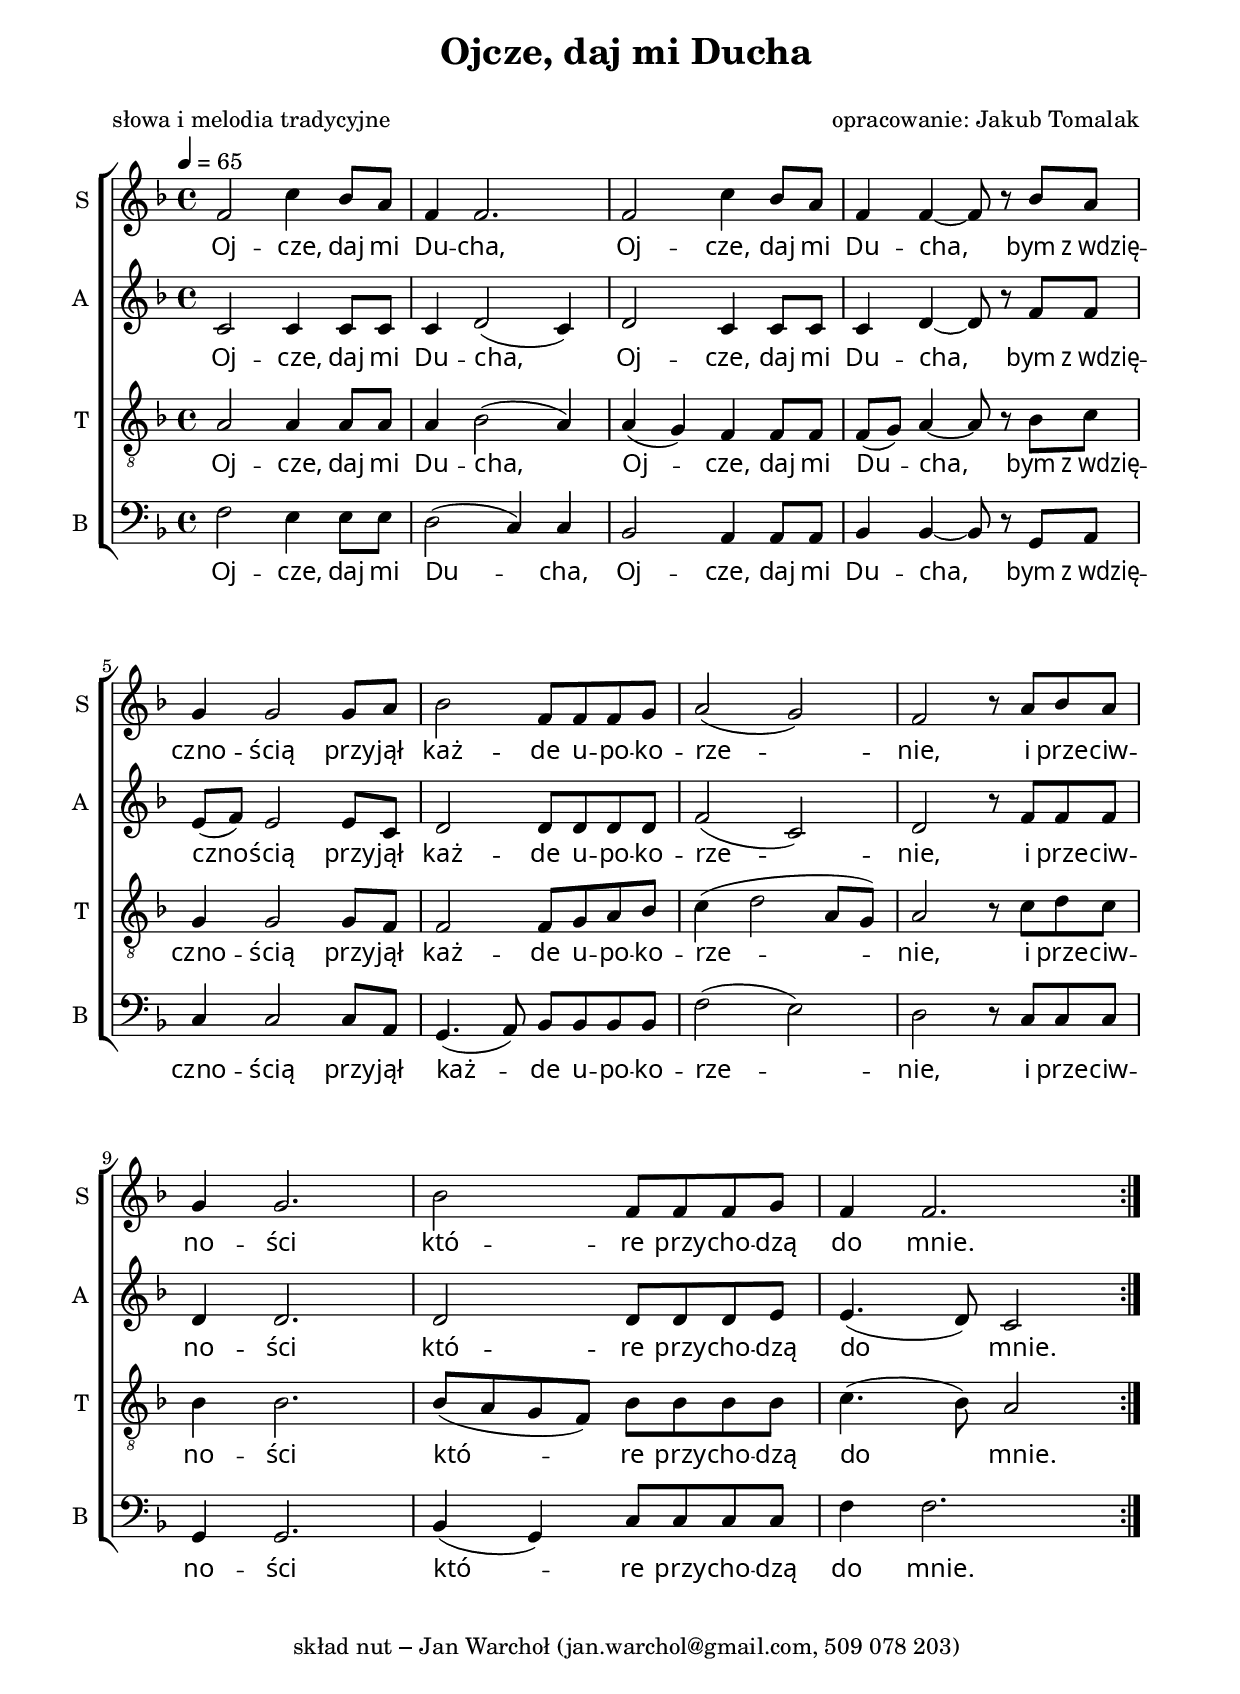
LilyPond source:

\version "2.17.3"
#(set-global-staff-size 20)

\header {
  title = \markup \column {
    "Ojcze, daj mi Ducha" " "
  }
  composer = "opracowanie: Jakub Tomalak"
  poet = "słowa i melodia tradycyjne"
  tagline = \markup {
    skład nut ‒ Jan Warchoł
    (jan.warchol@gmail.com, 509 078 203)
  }
}

\paper {
  system-count = 3
  left-margin = 19 \mm
  right-margin = 17 \mm
  ragged-last-bottom = ##f
  top-markup-spacing #'basic-distance = 6
  last-bottom-spacing #'basic-distance = 11
}

m = #(define-music-function (parser location off) (number?)
       #{
         \once \override Lyrics.LyricText #'X-offset = #off
       #})
%--------------------------------MELODY--------------------------------
sopranomelody = \relative f' {
  \dynamicUp
  \key f \major
  \time 4/4
  \tempo 4=65
  f2 c'4 bes8 a
  f4 f2.
  f2 c'4 bes8 a
  f4 f4~ f8 r bes8 a
  g4 g2 g8 a
  bes2 f8 f f g
  a2( g)
  f2 r8 a bes a
  g4 g2.
  bes2 f8 f f g
  f4 f2.
  \bar ":|"
}
altomelody = \relative f' {
  \dynamicUp
  \key f \major
  \time 4/4
  \tempo 4=65
  c2 c4 c8 c
  c4 d2( c4)
  d2 c4 c8 c
  c4 d4~ d8 r f f
  e( f) e2 e8 c
  d2 d8 d d d
  f2( c)
  d2 r8 f8 f f
  d4 d2.
  d2 d8 d d e
  e4.( d8) c2
  \bar ":|"
}
tenormelody = \relative f {
  \dynamicUp
  \key f \major
  \time 4/4
  \tempo 4=65
  a2 a4 a8 a
  a4 bes2( a4)
  a4( g) f f8 f
  f( g) a4~ a8 r bes8 c
  g4 g2 g8 f
  f2 f8 g a bes
  c4( d2 a8 g)
  a2 r8 c d c
  bes4 bes2.
  bes8( a g f) bes bes bes bes
  c4.( bes8) a2
  \bar ":|"
}
bassmelody = \relative f {
  \dynamicUp
  \key f \major
  \time 4/4
  \tempo 4=65
  f2 e4 e8 e
  d2( c4) c
  bes2 a4 a8 a
  bes4 bes~ bes8 r8 g a
  c4 c2 c8 a8
  g4.( a8) bes8 bes bes bes
  f'2( e)
  d2 r8 c8 c c
  g4 g2.
  bes4( g) c8 c c c
  f4 f2.
  \bar ":|"
}
akordy = \chordmode {
}
%--------------------------------LYRICS--------------------------------
text = \lyricmode {
  Oj -- \m #-0.8 cze, daj mi Du -- cha,
  Oj -- cze, daj mi Du -- cha,
  \m #-2.2 \markup \scale #'(0.95 . 1) bym
  \m #-2.2 \markup \scale #'(0.9 . 1) "z wdzię" --
  czno -- ścią
  przy -- jął każ -- de u -- po -- ko -- rze -- nie,
  i prze -- ciw -- no -- ści
  któ -- re przy -- cho -- dzą do \m #-1.5 mnie.
}

%--------------------------------ALL-FILE VARIABLE--------------------------------

\score {
  \new ChoirStaff <<
    \new Staff = soprano {
      \set Staff.instrumentName = "S "
      \set Staff.shortInstrumentName = "S "
      \clef treble
      \new Voice = soprano {
        \sopranomelody
      }
    }
    \new Lyrics = sopranolyrics \lyricsto soprano \text

    \new Staff = alto {
      \set Staff.instrumentName = "A "
      \set Staff.shortInstrumentName = "A "
      \clef treble
      \new Voice = alto {
        \altomelody
      }
    }
    \new Lyrics = altolyrics \lyricsto alto \text

    \new Staff = tenor {
      \set Staff.instrumentName = "T "
      \set Staff.shortInstrumentName = "T "
      \clef "treble_8"
      \new Voice = tenor {
        \tenormelody
      }
    }
    \new Lyrics = tenorlyrics \lyricsto tenor \text

    \new Staff = bass {
      \set Staff.instrumentName = "B "
      \set Staff.shortInstrumentName = "B "
      \clef bass
      \new Voice = bass {
        \bassmelody
      }
    }
    \new Lyrics = basslyrics \lyricsto bass \text
  >>
  \layout {
    indent = 0
    \override LyricText #'font-name =
    #"Minion Pro Medium Condensed"
  }
}
